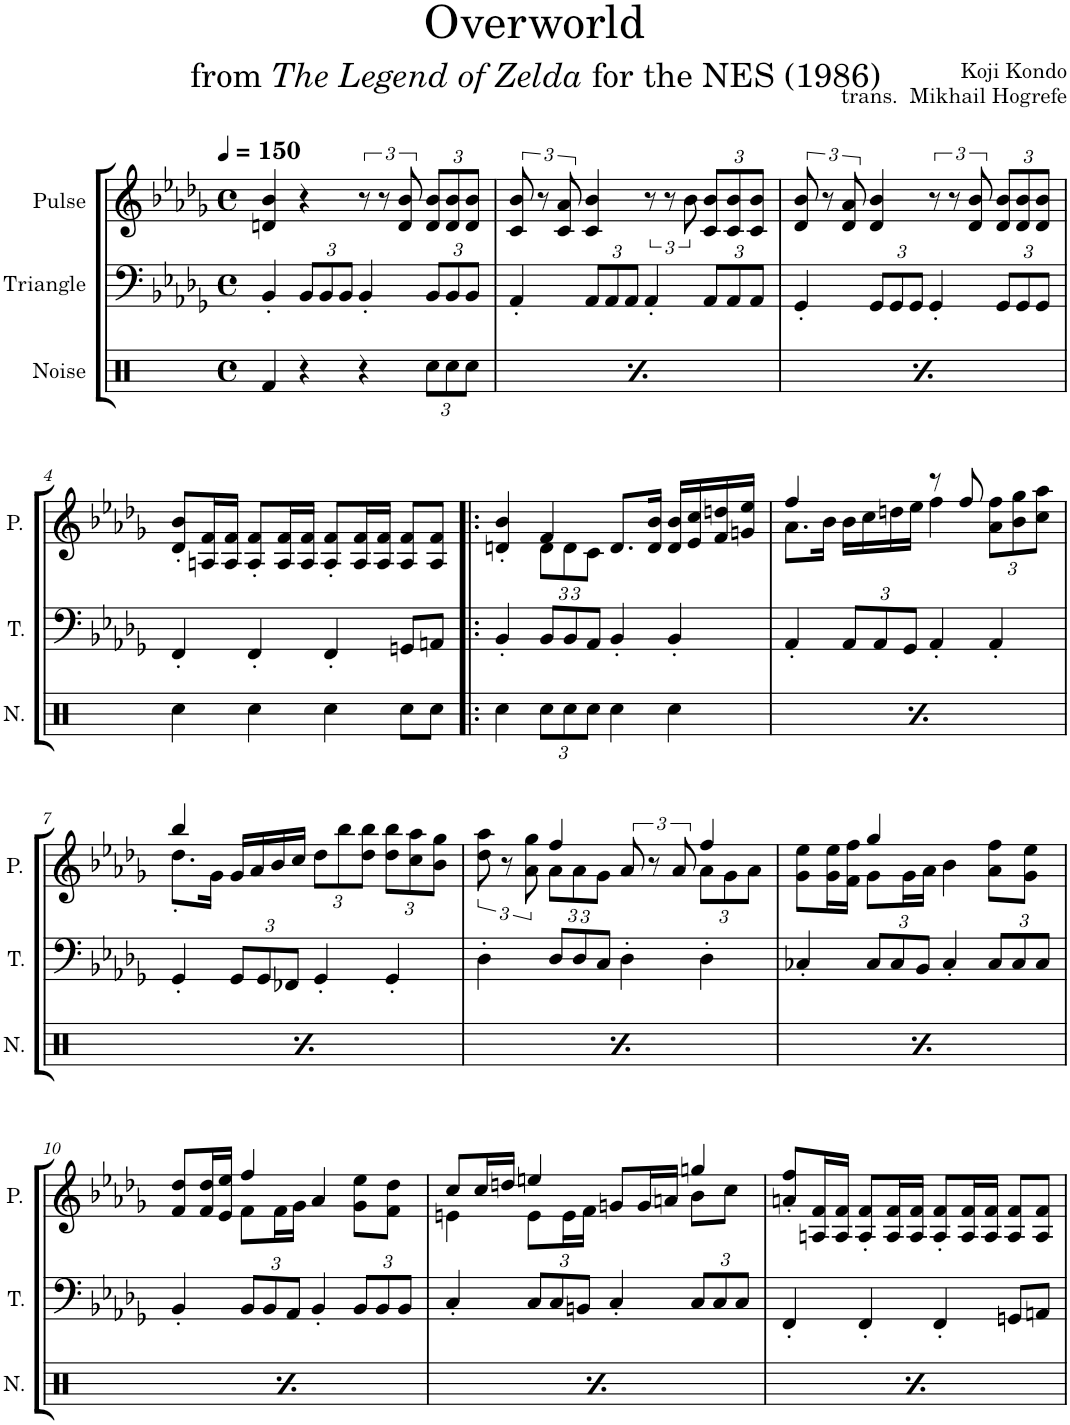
**kern	**kern	**kern
*part3	*part2	*part1
*staff3	*staff2	*staff1
*I"Noise	*I"Triangle	*I"Pulse
*I'N.	*I'T.	*I'P.
*clefX	*clefF4	*clefG2
*k[]	*k[b-e-a-d-g-]	*k[b-e-a-d-g-]
*M4/4	*M4/4	*M4/4
*met(c)	*met(c)	*met(c)
*MM150	*MM150	*MM150
=1	=1	=1
4Rf/	4BB-'/	4dn/ 4b-/
*	*Xbrackettup	*
4r	12BB-/L	4r
.	12BB-/	.
.	12BB-/J	.
4r	4BB-'/	12r
.	.	12r
.	.	12d/ 12b-/
*Xbrackettup	*	*Xbrackettup
12Rcc\L	12BB-/L	12d/ 12b-/L
12Rcc\	12BB-/	12d/ 12b-/
12Rcc\J	12BB-/J	12d/ 12b-/J
=2	=2	=2
*	*	*brackettup
4Rf/	4AA-'/	12c/ 12b-/
.	.	12r
.	.	12c/ 12a-/
4r	12AA-/L	4c/ 4b-/
.	12AA-/	.
.	12AA-/J	.
4r	4AA-'/	12r
.	.	12r
.	.	12b-\
*	*	*Xbrackettup
12Rcc\L	12AA-/L	12c/ 12b-/L
12Rcc\	12AA-/	12c/ 12b-/
12Rcc\J	12AA-/J	12c/ 12b-/J
=3	=3	=3
*	*	*brackettup
4Rf/	4GG-'/	12d-/ 12b-/
.	.	12r
.	.	12d-/ 12a-/
4r	12GG-/L	4d-/ 4b-/
.	12GG-/	.
.	12GG-/J	.
4r	4GG-'/	12r
.	.	12r
.	.	12d-/ 12b-/
*	*	*Xbrackettup
12Rcc\L	12GG-/L	12d-/ 12b-/L
12Rcc\	12GG-/	12d-/ 12b-/
12Rcc\J	12GG-/J	12d-/ 12b-/J
!!LO:LB:g=z
=4	=4	=4
4Rcc\	4FF'/	8d-/' 8b-/'L
.	.	16An/ 16f/L
.	.	16A/ 16f/JJ
4Rcc\	4FF'/	8A/' 8f/'L
.	.	16A/ 16f/L
.	.	16A/ 16f/JJ
4Rcc\	4FF'/	8A/' 8f/'L
.	.	16A/ 16f/L
.	.	16A/ 16f/JJ
8Rcc\L	8GGn/L	8A/ 8f/L
8Rcc\J	8AAn/J	8A/ 8f/J
=5!|:	=5!|:	=5!|:
*	*	*^
4Rcc\	4BB-'/	4dn/' 4b-/'	4ryy
12Rcc\L	12BB-/L	4f/	12d\L
12Rcc\	12BB-/	.	12d\
12Rcc\J	12AA-/J	.	12c\J
4Rcc\	4BB-'/	8.d/L	2ryy
.	.	16d/ 16b-/Jk	.
4Rcc\	4BB-'/	16d/ 16b-/LL	.
.	.	16e-/ 16cc/	.
.	.	16f/ 16ddn/	.
.	.	16gn/ 16ee-/JJ	.
=6	=6	=6	=6
4Rcc\	4AA-'/	4ff/	8.a-\L
.	.	.	16b-\Jk
12Rcc\L	12AA-/L	16b-\LL	4ryy
.	.	16cc\	.
12Rcc\	12AA-/	.	.
.	.	16ddn\	.
12Rcc\J	12GG-/J	.	.
.	.	16ee-\JJ	.
4Rcc\	4AA-'/	8r	4ff\
.	.	8ff/	.
4Rcc\	4AA-'/	12a-\ 12ff\L	4ryy
.	.	12b-\ 12gg-\	.
.	.	12cc\ 12aa-\J	.
!!LO:LB:g=z	!!
=7	=7	=7	=7
4Rcc\	4GG-'/	4bb-/	8.dd-'\L
.	.	.	16g-\Jk
12Rcc\L	12GG-/L	16g-/LL	2.ryy
.	.	16a-/	.
12Rcc\	12GG-/	.	.
.	.	16b-/	.
12Rcc\J	12FF-X/J	.	.
.	.	16cc/JJ	.
4Rcc\	4GG-'/	12dd-\L	.
.	.	12bb-\	.
.	.	12dd-\ 12bb-\J	.
4Rcc\	4GG-'/	12dd-\ 12bb-\L	.
.	.	12cc\ 12aa-\	.
.	.	12b-\ 12gg-\J	.
=8	=8	=8	=8
*	*	*brackettup	*
4Rcc\	4D-'\	12dd-\ 12aa-\	4ryy
.	.	12r	.
.	.	12a-\ 12gg-\	.
*	*	*	*Xbrackettup
12Rcc\L	12D-/L	4ff/	12a-\L
12Rcc\	12D-/	.	12a-\
12Rcc\J	12C/J	.	12g-\J
*	*	*brackettup	*
4Rcc\	4D-'\	12a-/	4ryy
.	.	12r	.
.	.	12a-/	.
*	*	*	*Xbrackettup
4Rcc\	4D-'\	4ff/	12a-\L
.	.	.	12g-\
.	.	.	12a-\J
=9	=9	=9	=9
4Rcc\	4C-X'/	8g-\ 8ee-\L	4ryy
.	.	16g-\ 16ee-\L	.
.	.	16f\ 16ff\JJ	.
12Rcc\L	12C-/L	4gg-/	8g-\L
12Rcc\	12C-/	.	.
.	.	.	16g-\L
12Rcc\J	12BB-/J	.	.
.	.	.	16a-\JJ
4Rcc\	4C-'/	4b-\	2ryy
4Rcc\	12C-/L	8a-\ 8ff\L	.
.	12C-/	.	.
.	.	8g-\ 8ee-\J	.
.	12C-/J	.	.
!!LO:LB:g=z	!!
=10	=10	=10	=10
4Rcc\	4BB-'/	8f/ 8dd-/L	4ryy
.	.	16f/ 16dd-/L	.
.	.	16e-/ 16ee-/JJ	.
12Rcc\L	12BB-/L	4ff/	8f\L
12Rcc\	12BB-/	.	.
.	.	.	16f\L
12Rcc\J	12AA-/J	.	.
.	.	.	16g-\JJ
4Rcc\	4BB-'/	4a-/	2ryy
4Rcc\	12BB-/L	8g-\ 8ee-\L	.
.	12BB-/	.	.
.	.	8f\ 8dd-\J	.
.	12BB-/J	.	.
=11	=11	=11	=11
4Rcc\	4C'/	8cc/L	4en\
.	.	16cc/L	.
.	.	16ddn/JJ	.
12Rcc\L	12C/L	4een/	8e\L
12Rcc\	12C/	.	.
.	.	.	16e\L
12Rcc\J	12BBn/J	.	.
.	.	.	16f\JJ
4Rcc\	4C'/	8gn/L	4ryy
.	.	16g/L	.
.	.	16an/JJ	.
4Rcc\	12C/L	4ggn/	8b-\L
.	12C/	.	.
.	.	.	8cc\J
.	12C/J	.	.
*	*	*v	*v
=12	=12	=12
4Rcc\	4FF'/	8an/' 8ff/'L
.	.	16An/ 16f/L
.	.	16A/ 16f/JJ
12Rcc\L	4FF'/	8A/' 8f/'L
12Rcc\	.	.
.	.	16A/ 16f/L
12Rcc\J	.	.
.	.	16A/ 16f/JJ
4Rcc\	4FF'/	8A/' 8f/'L
.	.	16A/ 16f/L
.	.	16A/ 16f/JJ
4Rcc\	8GGn/L	8A/ 8f/L
.	8AAn/J	8A/ 8f/J
=	=	=
*-	*-	*-
